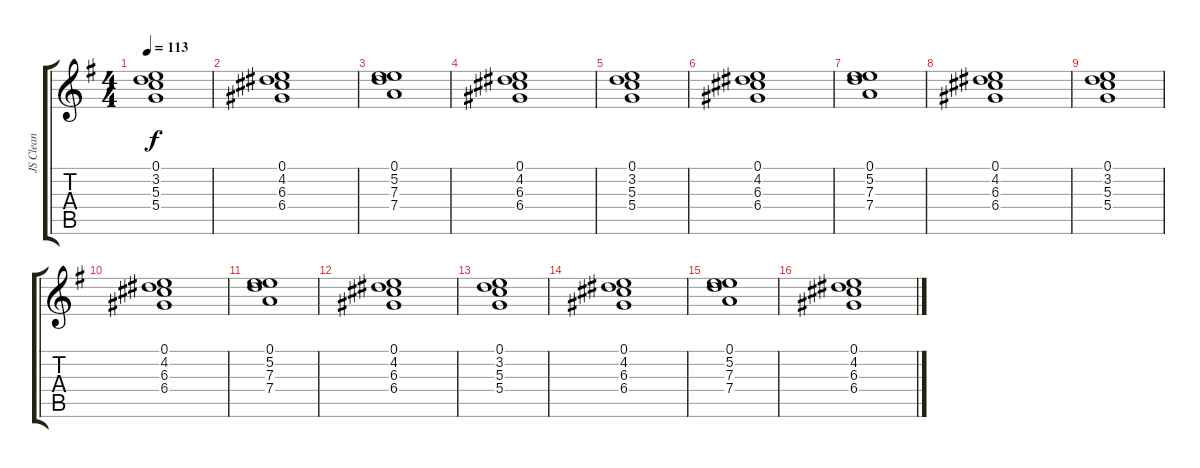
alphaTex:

\track ("JS Clean" "JS Clean") {instrument electricguitarclean}
\staff {score tabs}
\tuning (E4 B3 G3 D3 A2 E2) {hide}
\ts (4 4)
\tempo 113
\clef g2
\ks g
(0.1 3.2 5.3 5.4).1{dy f} |
(0.1 4.2 6.3 6.4).1 |
(0.1 5.2 7.3 7.4).1 |
(0.1 4.2 6.3 6.4).1 |
(0.1 3.2 5.3 5.4).1 |
(0.1 4.2 6.3 6.4).1 |
(0.1 5.2 7.3 7.4).1 |
(0.1 4.2 6.3 6.4).1 |
(0.1 3.2 5.3 5.4).1 |
(0.1 4.2 6.3 6.4).1 |
(0.1 5.2 7.3 7.4).1 |
(0.1 4.2 6.3 6.4).1 |
(0.1 3.2 5.3 5.4).1 |
(0.1 4.2 6.3 6.4).1 |
(0.1 5.2 7.3 7.4).1 |
(0.1 4.2 6.3 6.4).1
